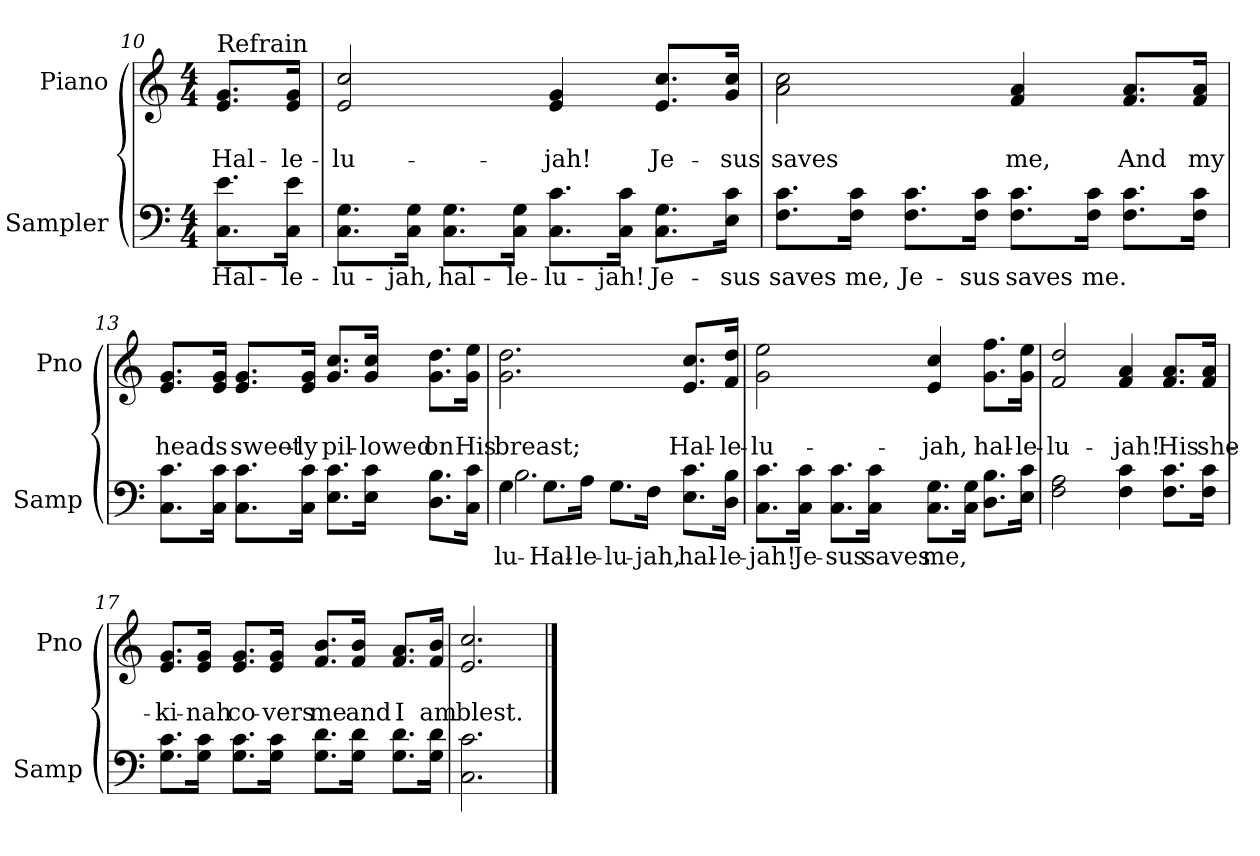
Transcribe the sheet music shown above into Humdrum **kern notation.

**kern	**text	**kern	**text	**text
*part2	*part2	*part1	*part1	*part1
*staff2	*staff2	*staff1	*staff1	*staff1
*I"Sampler	*	*I"Piano	*	*
*I'Samp	*	*I'Pno	*	*
*clefF4	*	*clefG2	*	*
*M4/4	*	*M4/4	*	*
=10	=10	=10	=10	=10
!	!	!LO:TX:t=Refrain	!	!
8.C\ 8.e\L	Hal-	8.e/ 8.g/L	.	Hal-
16C\ 16e\Jk	-le-	16e/ 16g/Jk	.	-le-
=11	=11	=11	=11	=11
8.C\ 8.G\L	-lu-	2e 2cc	.	-lu-
16C\ 16G\Jk	-jah,	.	.	.
8.C\ 8.G\L	hal-	.	.	.
16C\ 16G\Jk	-le-	.	.	.
8.C\ 8.c\L	-lu-	4e 4g	.	-jah!
16C\ 16c\Jk	-jah!	.	.	.
8.C\ 8.G\L	Je-	8.e/ 8.cc/L	.	Je-
16E\ 16c\Jk	-sus	16g/ 16cc/Jk	.	-sus
=12	=12	=12	=12	=12
8.F\ 8.c\L	saves	2a 2cc	.	saves
16F\ 16c\Jk	me,	.	.	.
8.F\ 8.c\L	Je-	.	.	.
16F\ 16c\Jk	-sus	.	.	.
8.F\ 8.c\L	saves	4f 4a	.	me,
16F\ 16c\Jk	me.	.	.	.
8.F\ 8.c\L	.	8.f/ 8.a/L	.	And
16F\ 16c\Jk	.	16f/ 16a/Jk	.	my
=13	=13	=13	=13	=13
8.C\ 8.c\L	.	8.e/ 8.g/L	.	head
16C\ 16c\Jk	.	16e/ 16g/Jk	.	is
8.C\ 8.c\L	.	8.e/ 8.g/L	.	sweet-
16C\ 16c\Jk	.	16e/ 16g/Jk	.	-ly
8.E\ 8.c\L	.	8.g/ 8.cc/L	.	pil-
16E\ 16c\Jk	.	16g/ 16cc/Jk	.	-lowed
8.D\ 8.B\L	.	8.g\ 8.dd\L	.	on
16C\ 16c\Jk	.	16g\ 16ee\Jk	.	His
=14	=14	=14	=14	=14
*^	*	*	*	*
4G\	2.B	-lu-	2.g 2.dd	.	breast;
8.G\L	.	Hal-	.	.	.
16A\Jk	.	-le-	.	.	.
8.G\L	.	-lu-	.	.	.
16F\Jk	.	-jah,	.	.	.
8.E\ 8.c\L	4ryy	hal-	8.e/ 8.cc/L	.	Hal-
16D\ 16B\Jk	.	-le-	16f/ 16dd/Jk	.	-le-
*v	*v	*	*	*	*
=15	=15	=15	=15	=15
8.C\ 8.c\L	-jah!	2g 2ee	.	-lu-
16C\ 16c\Jk	Je-	.	.	.
8.C\ 8.c\L	-sus	.	.	.
16C\ 16c\Jk	saves	.	.	.
8.C\ 8.G\L	me,	4e 4cc	.	-jah,
16C\ 16G\Jk	.	.	.	.
8.D\ 8.B\L	.	8.g\ 8.ff\L	.	hal-
16E\ 16c\Jk	.	16g\ 16ee\Jk	.	-le-
=16	=16	=16	=16	=16
2F 2A	.	2f 2dd	.	-lu-
4F 4c	.	4f 4a	.	-jah!
8.F\ 8.c\L	.	8.f/ 8.a/L	.	His
16F\ 16c\Jk	.	16f/ 16a/Jk	.	she-
=17	=17	=17	=17	=17
8.G\ 8.c\L	.	8.e/ 8.g/L	.	-ki-
16G\ 16c\Jk	.	16e/ 16g/Jk	.	-nah
8.G\ 8.c\L	.	8.e/ 8.g/L	.	co-
16G\ 16c\Jk	.	16e/ 16g/Jk	.	-vers
8.G\ 8.d\L	.	8.f/ 8.b/L	.	me
16G\ 16d\Jk	.	16f/ 16b/Jk	.	and
8.G\ 8.d\L	.	8.f/ 8.a/L	.	I
16G\ 16d\Jk	.	16f/ 16b/Jk	.	am
=18	=18	=18	=18	=18
2.C 2.c	.	2.e 2.cc	.	blest.
==	==	==	==	==
*-	*-	*-	*-	*-
